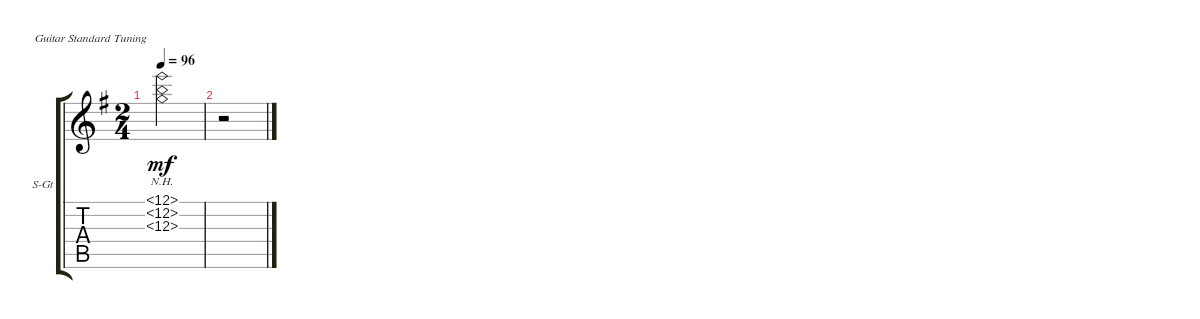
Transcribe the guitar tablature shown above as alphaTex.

\defaultSystemsLayout 4
\bracketExtendMode groupsimilarinstruments
\firstSystemTrackNameOrientation horizontal
\otherSystemsTrackNameOrientation horizontal
\track ("Steel Guitar" "S-Gt") {instrument acousticguitarsteel}
\staff {score tabs}
\tuning (E4 B3 G3 D3 A2 E2)
\ts (2 4)
\tempo 96
\clef g2
\ks eminor
(12.3{nh t} 12.2{nh t} 12.1{nh t}).2{dy mf} |
r.2
